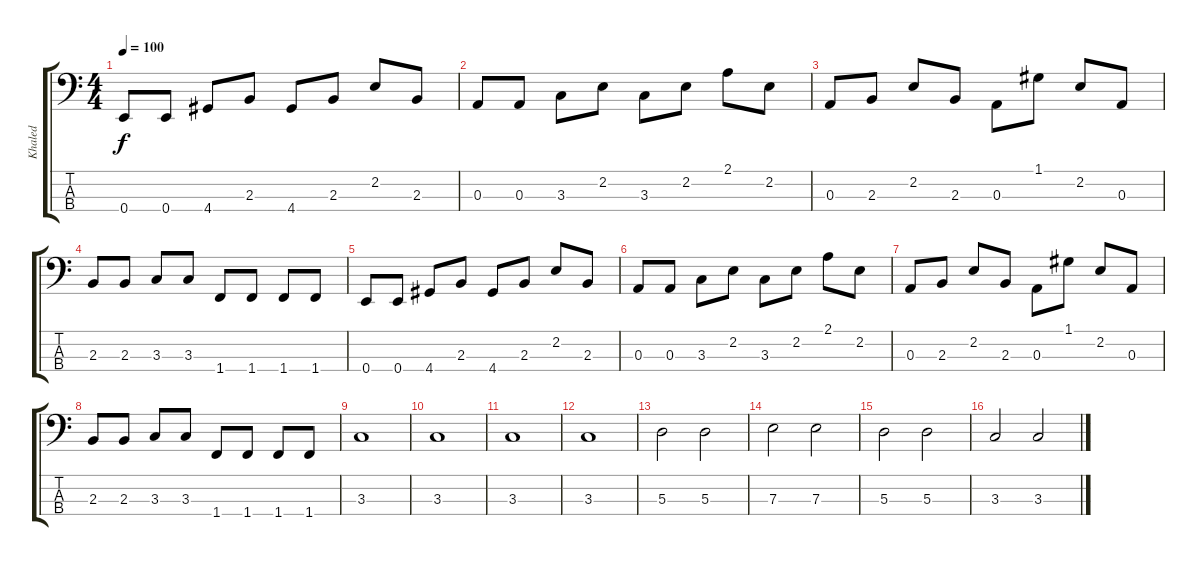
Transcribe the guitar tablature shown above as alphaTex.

\track ("Khaled" "Khaled") {instrument acousticbass}
\staff {score tabs}
\tuning (G2 D2 A1 E1) {hide}
\ts (4 4)
\tempo 100
\clef f4
\ks c
0.4.8{dy f} 0.4.8 4.4.8 2.3.8 4.4.8 2.3.8 2.2.8 2.3.8 |
0.3.8 0.3.8 3.3.8 2.2.8 3.3.8 2.2.8 2.1.8 2.2.8 |
0.3.8 2.3.8 2.2.8 2.3.8 0.3.8 1.1.8 2.2.8 0.3.8 |
2.3.8 2.3.8 3.3.8 3.3.8 1.4.8 1.4.8 1.4.8 1.4.8 |
0.4.8 0.4.8 4.4.8 2.3.8 4.4.8 2.3.8 2.2.8 2.3.8 |
0.3.8 0.3.8 3.3.8 2.2.8 3.3.8 2.2.8 2.1.8 2.2.8 |
0.3.8 2.3.8 2.2.8 2.3.8 0.3.8 1.1.8 2.2.8 0.3.8 |
2.3.8 2.3.8 3.3.8 3.3.8 1.4.8 1.4.8 1.4.8 1.4.8 |
3.3.1 |
3.3.1 |
3.3.1 |
3.3.1 |
5.3.2 5.3.2 |
7.3.2 7.3.2 |
5.3.2 5.3.2 |
3.3.2 3.3.2
